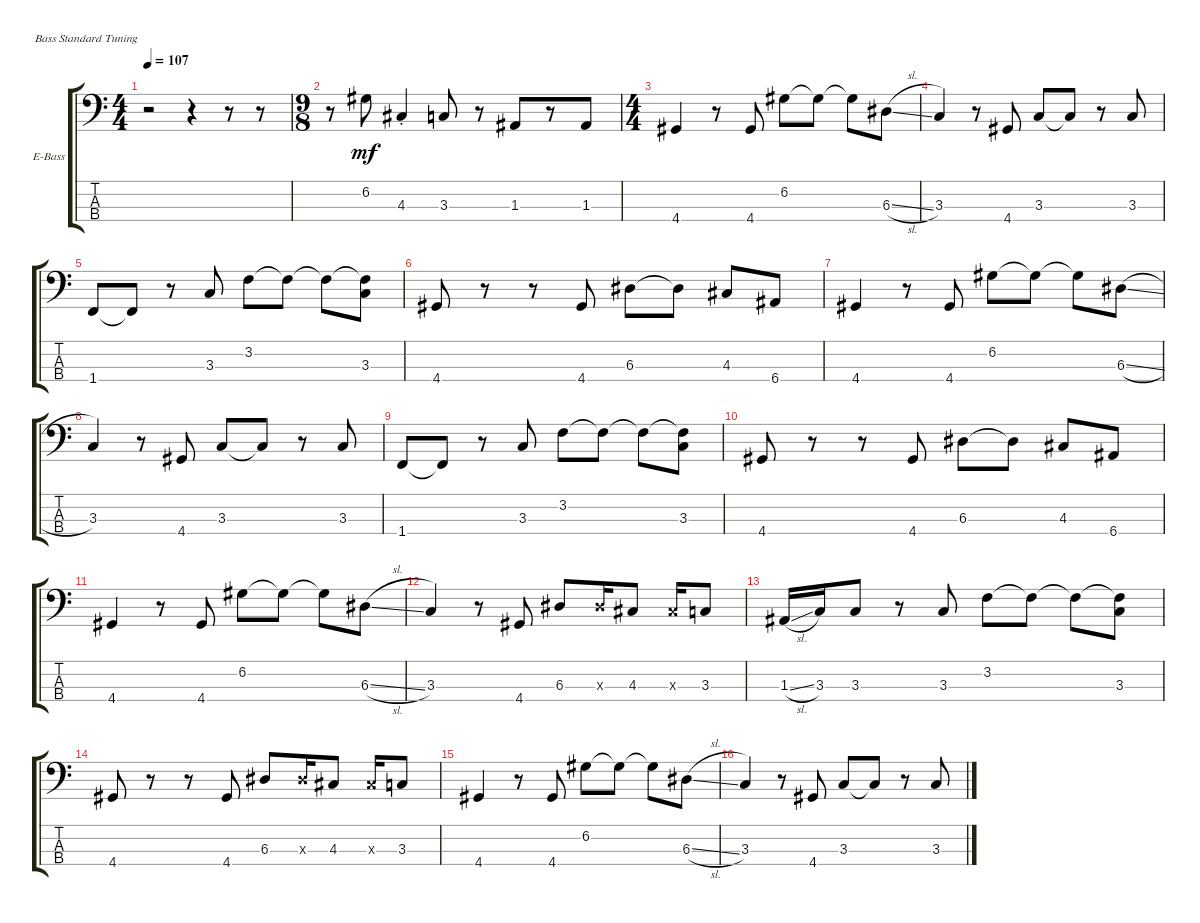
\defaultSystemsLayout 4
\bracketExtendMode groupsimilarinstruments
\firstSystemTrackNameOrientation horizontal
\otherSystemsTrackNameOrientation horizontal
\track ("Electric Bass" "E-Bass") {instrument electricbassfinger}
\staff {score tabs}
\tuning (G2 D2 A1 E1)
\ts (4 4)
\tempo 107
\clef f4
\scale
0.395904
\ks c
r.2{dy mf instrument electricbassfinger} r.4 r.8 r.8 |
\ts (9 8)
r.8 6.2.8 4.3{st}.4 3.3.8 r.8 1.3.8 r.8 1.3.8 |
\ts (4 4)
\scale
0.395904 4.4.4 r.8 4.4.8 6.2.8 6.2{t}.8 6.2{t}.8 6.3{sl}.8 |
\scale
0.208191 3.3.4 r.8 4.4.8 3.3.8 3.3{t}.8 r.8 3.3.8 |
1.4.8 1.4{t}.8 r.8 3.3.8 3.2.8 3.2{t}.8 3.2{t}.8 (3.2{t} 3.3).8 |
4.4.8 r.8 r.8 4.4.8 6.3.8 6.3{t}.8 4.3.8 6.4.8 |
4.4.4 r.8 4.4.8 6.2.8 6.2{t}.8 6.2{t}.8 6.3{sl}.8 |
3.3.4 r.8 4.4.8 3.3.8 3.3{t}.8 r.8 3.3.8 |
1.4.8 1.4{t}.8 r.8 3.3.8 3.2.8 3.2{t}.8 3.2{t}.8 (3.2{t} 3.3).8 |
4.4.8 r.8 r.8 4.4.8 6.3.8 6.3{t}.8 4.3.8 6.4.8 |
4.4.4 r.8 4.4.8 6.2.8 6.2{t}.8 6.2{t}.8 6.3{sl}.8 |
3.3.4 r.8 4.4.8 6.3.8 6.3{x}.16 4.3.8 4.3{x}.16 3.3.8 |
1.3{sl}.16 3.3.16 3.3.8 r.8 3.3.8 3.2.8 3.2{t}.8 3.2{t}.8 (3.2{t} 3.3).8 |
4.4.8 r.8 r.8 4.4.8 6.3.8 6.3{x}.16 4.3.8 4.3{x}.16 3.3.8 |
4.4.4 r.8 4.4.8 6.2.8 6.2{t}.8 6.2{t}.8 6.3{sl}.8 |
3.3.4 r.8 4.4.8 3.3.8 3.3{t}.8 r.8 3.3.8
